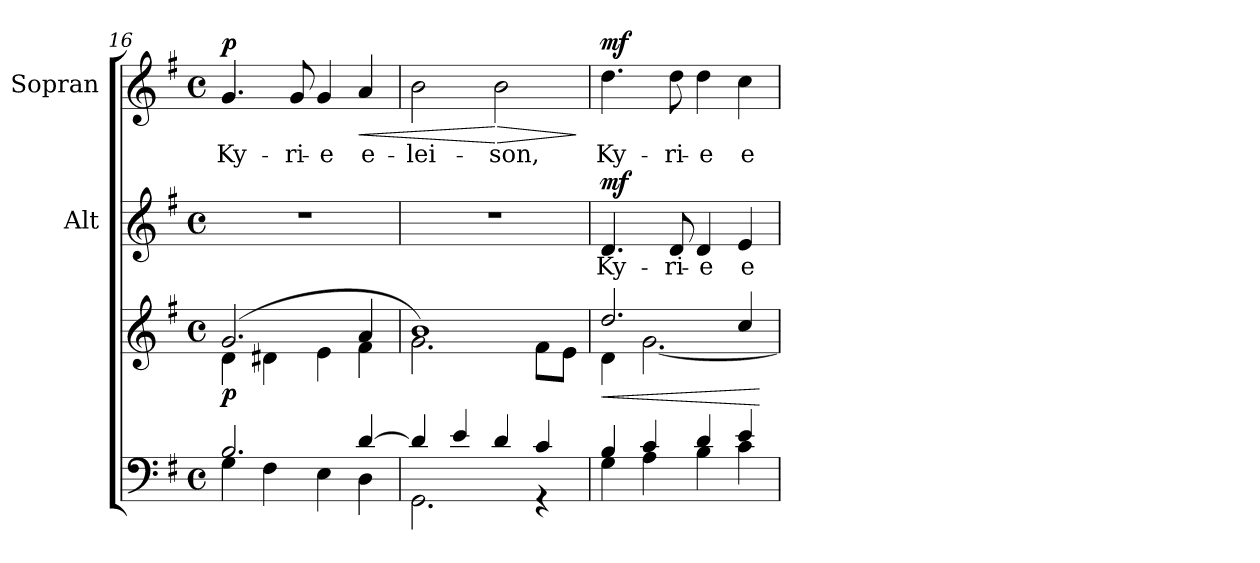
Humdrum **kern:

**kern	**kern	**dynam	**kern	**text	**dynam	**kern	**text	**dynam
*part3	*part3	*part3	*part2	*part2	*part2	*part1	*part1	*part1
*staff4	*staff3	*staff3/4	*staff2	*staff2	*staff2	*staff1	*staff1	*staff1
*	*	*	*I"Alt	*	*	*I"Sopran	*	*
*	*	*	*I'A.	*	*	*I'S.	*	*
*clefF4	*clefG2	*	*clefG2	*	*	*clefG2	*	*
*k[f#]	*k[f#]	*	*k[f#]	*	*	*k[f#]	*	*
*G:	*G:	*	*G:	*	*	*G:	*	*
*M4/4	*M4/4	*	*M4/4	*	*	*M4/4	*	*
*met(c)	*met(c)	*	*met(c)	*	*	*met(c)	*	*
=16	=16	=16	=16	=16	=16	=16	=16	=16
*^	*^	*	*	*	*	*	*	*
!	!	!	!	!LO:DY:b	!	!	!	!	!LO:LY:b	!LO:DY:a
2.B/	4G\	(2.g/	4d\	p	1r	.	.	4.g/	Ky-	p
.	4F#\	.	4d#X\	.	.	.	.	.	.	.
!	!	!	!	!	!	!	!	!	!LO:LY:b	!
.	.	.	.	.	.	.	.	8g/	-ri-	.
!	!	!	!	!	!	!	!	!	!LO:LY:b	!
.	4E\	.	4e\	.	.	.	.	4g/	-e	.
!	!	!	!	!	!	!	!	!	!LO:LY:b	!LO:HP:b
[>4d/	4D\	4a/	4f#\	.	.	.	.	4a/	e-	<
=17	=17	=17	=17	=17	=17	=17	=17	=17	=17	=17
!	!	!	!	!	!	!	!	!	!LO:LY:b	!
4d/]	2.GG\	1b)	2.g\	.	1r	.	.	2b\	-lei-	.
4e/	.	.	.	.	.	.	.	.	.	.
!	!	!	!	!	!	!	!	!	!LO:LY:b	!LO:HP:n=1:b
4d/	.	.	.	.	.	.	.	2b\	-son,	[ >
4c/	4rFF	.	8f#\L	.	.	.	.	.	.	.
.	.	.	8e\J	.	.	.	.	.	.	.
*v	*v	*	*	*	*	*	*	*	*	*
*	*v	*v	*	*	*	*	*	*	*
.	.	.	.	.	.	.	.	]
!!LO:PB:g=z
=18	=18	=18	=18	=18	=18	=18	=18	=18
*^	*	*	*	*	*	*	*	*
!	!	!	!LO:HP:b	!	!LO:LY:b	!LO:DY:a	!	!LO:LY:b	!LO:DY:a
*	*	*^	*	*	*	*	*	*	*
4B/	4G\	2.dd/	4d\	<	4.d/	Ky-	mf	4.dd\	Ky-	mf
4c/	4A\	.	[<2.g\	.	.	.	.	.	.	.
!	!	!	!	!	!	!LO:LY:b	!	!	!LO:LY:b	!
.	.	.	.	.	8d/	-ri-	.	8dd\	-ri-	.
!	!	!	!	!	!	!LO:LY:b	!	!	!LO:LY:b	!
4d/	4B\	.	.	.	4d/	-e	.	4dd\	-e	.
!	!	!	!	!	!	!LO:LY:b	!	!	!LO:LY:b	!
4e/	4c\	4cc/	.	.	4e/	e-	.	4cc\	e-	.
*v	*v	*	*	*	*	*	*	*	*	*
*	*v	*v	*	*	*	*	*	*	*
.	.	[	.	.	.	.	.	.
=	=	=	=	=	=	=	=	=
*-	*-	*-	*-	*-	*-	*-	*-	*-
